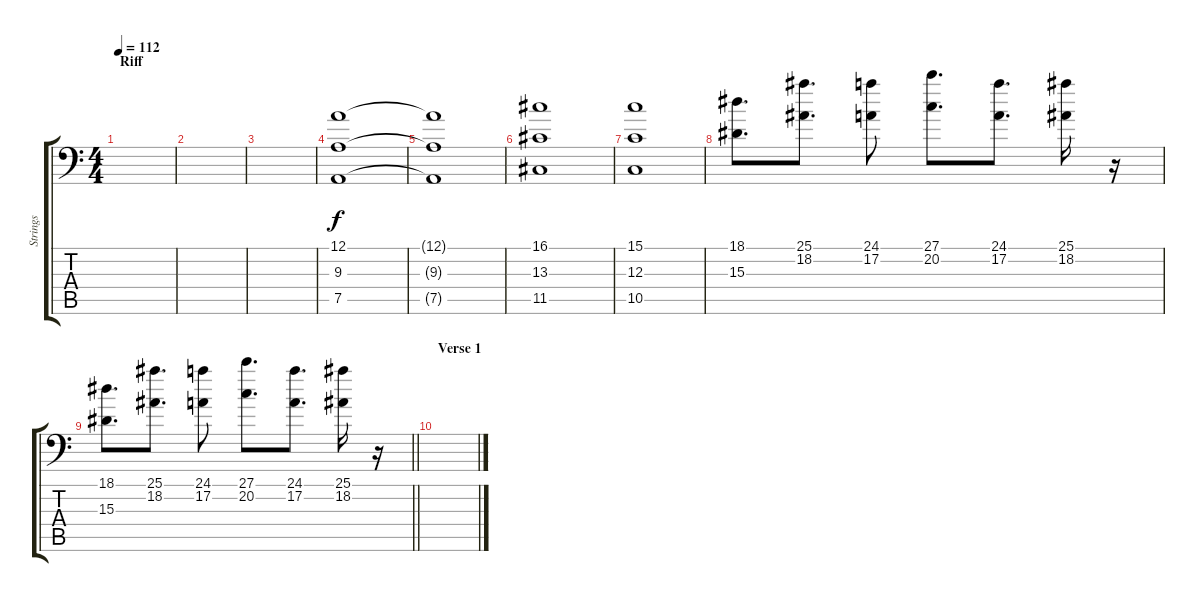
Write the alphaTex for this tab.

\track ("Strings" "Strings") {instrument stringensemble1}
\staff {score tabs}
\tuning (A3 E3 C3 G2 D2 A1) {hide}
\ts (4 4)
\section ("" "Riff")
\tempo 112
\clef f4
\ks c
|
|
|
(12.1 9.3 7.5).1{volume 13} |
(12.1{t} 9.3{t} 7.5{t}).1 |
(16.1 13.3 11.5).1 |
(15.1 12.3 10.5).1 |
(18.1 15.3).8{d} (25.1 18.2).8{d} (24.1 17.2).8 (27.1 20.2).8{d} (24.1 17.2).8{d} (25.1 18.2).16 r.16 |
\barLineRight lightlight
(18.1 15.3).8{d} (25.1 18.2).8{d} (24.1 17.2).8 (27.1 20.2).8{d} (24.1 17.2).8{d} (25.1 18.2).16 r.16 |
\section ("" "Verse 1")
